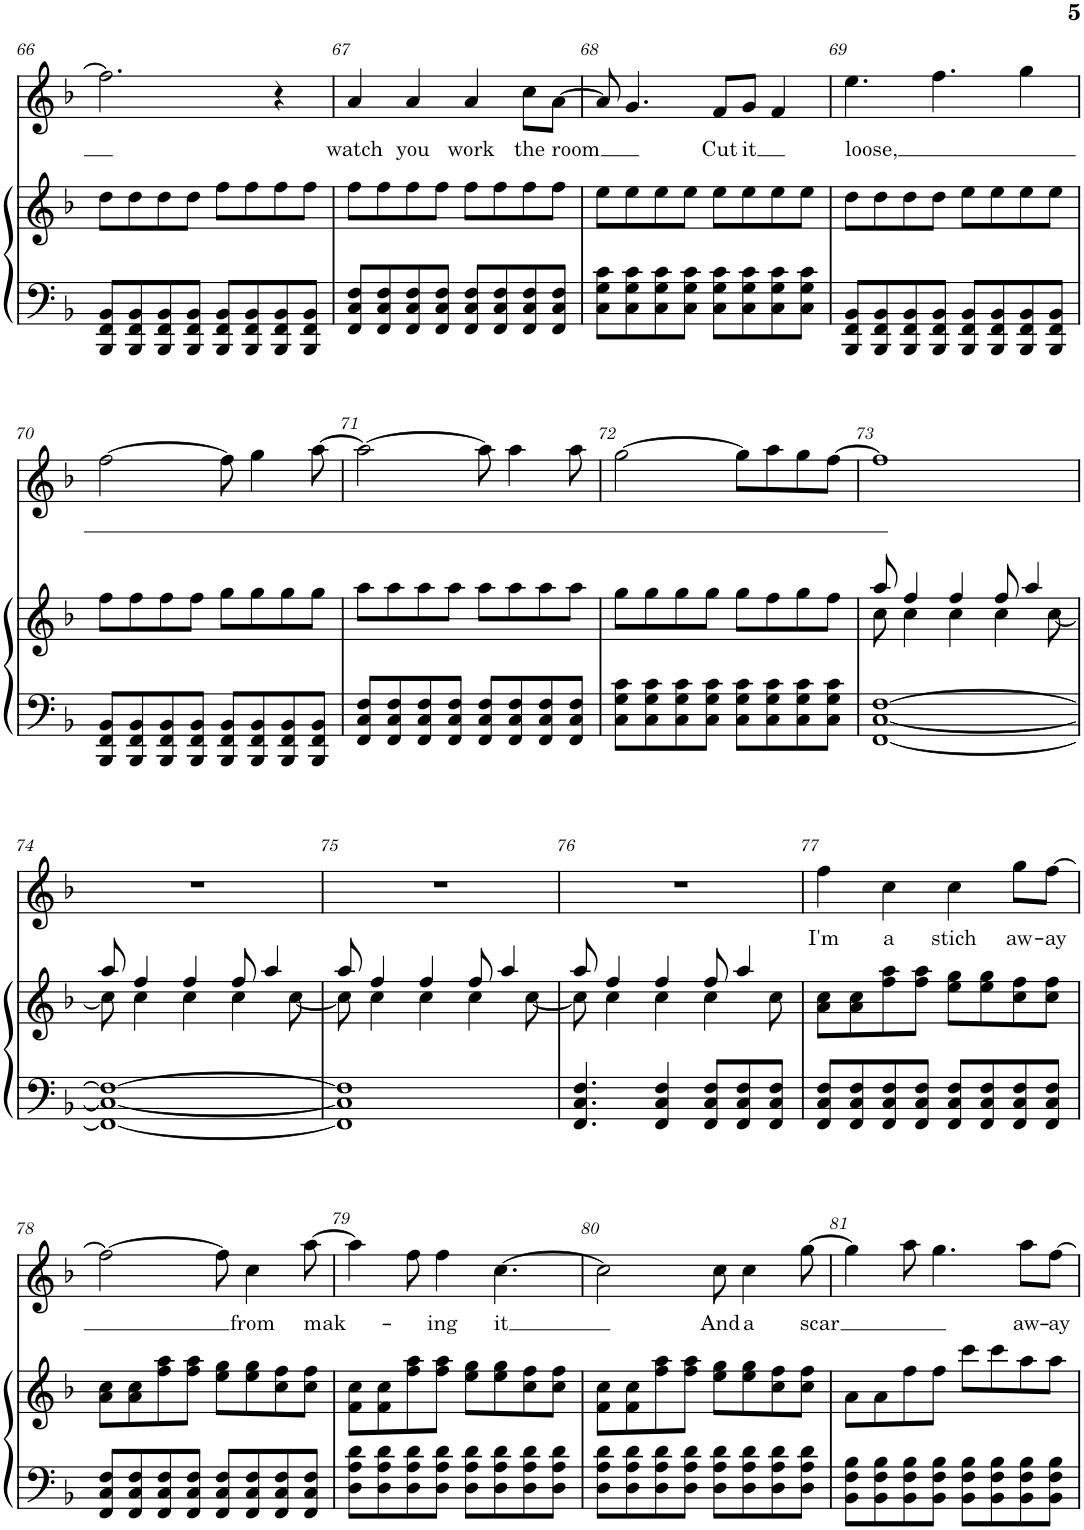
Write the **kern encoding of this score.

**kern	**kern	**kern	**text
*part2	*part2	*part1	*part1
*staff3	*staff2	*staff1	*staff1
*I"Piano	*	*I"Violin	*
*I'Pno	*	*I'Vln	*
!!LO:PB:g=z
*clefF4	*clefG2	*clefG2	*
*k[b-]	*k[b-]	*k[b-]	*
*M4/4	*M4/4	*M4/4	*
=66	=66	=66	=66
8BBB-/ 8FF/ 8BB-/L	8dd\L	2.ff\]	.
8BBB-/ 8FF/ 8BB-/	8dd\	.	.
8BBB-/ 8FF/ 8BB-/	8dd\	.	.
8BBB-/ 8FF/ 8BB-/J	8dd\J	.	.
8BBB-/ 8FF/ 8BB-/L	8ff\L	.	.
8BBB-/ 8FF/ 8BB-/	8ff\	.	.
8BBB-/ 8FF/ 8BB-/	8ff\	4r	.
8BBB-/ 8FF/ 8BB-/J	8ff\J	.	.
=67	=67	=67	=67
!	!	!	!LO:LY:b
8FF/ 8C/ 8F/L	8ff\L	4a/	watch
8FF/ 8C/ 8F/	8ff\	.	.
!	!	!	!LO:LY:b
8FF/ 8C/ 8F/	8ff\	4a/	you
8FF/ 8C/ 8F/J	8ff\J	.	.
!	!	!	!LO:LY:b
8FF/ 8C/ 8F/L	8ff\L	4a/	work
8FF/ 8C/ 8F/	8ff\	.	.
!	!	!	!LO:LY:b
8FF/ 8C/ 8F/	8ff\	8cc\L	the
!	!	!	!LO:LY:b
8FF/ 8C/ 8F/J	8ff\J	[8a\J	room
=68	=68	=68	=68
8C\ 8G\ 8c\L	8ee\L	8a/]	.
8C\ 8G\ 8c\	8ee\	4.g/	.
8C\ 8G\ 8c\	8ee\	.	.
8C\ 8G\ 8c\J	8ee\J	.	.
!	!	!	!LO:LY:b
8C\ 8G\ 8c\L	8ee\L	8f/L	Cut
!	!	!	!LO:LY:b
8C\ 8G\ 8c\	8ee\	8g/J	it
8C\ 8G\ 8c\	8ee\	4f/	.
8C\ 8G\ 8c\J	8ee\J	.	.
=69	=69	=69	=69
!	!	!	!LO:LY:b
8BBB-/ 8FF/ 8BB-/L	8dd\L	4.ee\	loose,
8BBB-/ 8FF/ 8BB-/	8dd\	.	.
8BBB-/ 8FF/ 8BB-/	8dd\	.	.
8BBB-/ 8FF/ 8BB-/J	8dd\J	4.ff\	.
8BBB-/ 8FF/ 8BB-/L	8ee\L	.	.
8BBB-/ 8FF/ 8BB-/	8ee\	.	.
8BBB-/ 8FF/ 8BB-/	8ee\	4gg\	.
8BBB-/ 8FF/ 8BB-/J	8ee\J	.	.
!!LO:LB:g=z
=70	=70	=70	=70
8BBB-/ 8FF/ 8BB-/L	8ff\L	[2ff\	.
8BBB-/ 8FF/ 8BB-/	8ff\	.	.
8BBB-/ 8FF/ 8BB-/	8ff\	.	.
8BBB-/ 8FF/ 8BB-/J	8ff\J	.	.
8BBB-/ 8FF/ 8BB-/L	8gg\L	8ff\]	.
8BBB-/ 8FF/ 8BB-/	8gg\	4gg\	.
8BBB-/ 8FF/ 8BB-/	8gg\	.	.
8BBB-/ 8FF/ 8BB-/J	8gg\J	[8aa\	.
=71	=71	=71	=71
8FF/ 8C/ 8F/L	8aa\L	2aa\_	.
8FF/ 8C/ 8F/	8aa\	.	.
8FF/ 8C/ 8F/	8aa\	.	.
8FF/ 8C/ 8F/J	8aa\J	.	.
8FF/ 8C/ 8F/L	8aa\L	8aa\]	.
8FF/ 8C/ 8F/	8aa\	4aa\	.
8FF/ 8C/ 8F/	8aa\	.	.
8FF/ 8C/ 8F/J	8aa\J	8aa\	.
=72	=72	=72	=72
8C\ 8G\ 8c\L	8gg\L	[2gg\	.
8C\ 8G\ 8c\	8gg\	.	.
8C\ 8G\ 8c\	8gg\	.	.
8C\ 8G\ 8c\J	8gg\J	.	.
8C\ 8G\ 8c\L	8gg\L	8gg\L]	.
8C\ 8G\ 8c\	8ff\	8aa\	.
8C\ 8G\ 8c\	8gg\	8gg\	.
8C\ 8G\ 8c\J	8ff\J	[8ff\J	.
=73	=73	=73	=73
*	*^	*	*
[1FF [1C [1F	8aa/	8cc\	1ff]	.
.	4ff/	4cc\	.	.
.	4ff/	4cc\	.	.
.	8ff/	4cc\	.	.
.	4aa/	.	.	.
.	.	[8cc\	.	.
!!LO:LB:g=z
=74	=74	=74	=74	=74
1FF_ 1C_ 1F_	8aa/	8cc\]	1r	.
.	4ff/	4cc\	.	.
.	4ff/	4cc\	.	.
.	8ff/	4cc\	.	.
.	4aa/	.	.	.
.	.	[8cc\	.	.
=75	=75	=75	=75	=75
1FF] 1C] 1F]	8aa/	8cc\]	1r	.
.	4ff/	4cc\	.	.
.	4ff/	4cc\	.	.
.	8ff/	4cc\	.	.
.	4aa/	.	.	.
.	.	[8cc\	.	.
=76	=76	=76	=76	=76
4.FF/ 4.C/ 4.F/	8aa/	8cc\]	1r	.
.	4ff/	4cc\	.	.
4FF/ 4C/ 4F/	4ff/	4cc\	.	.
8FF/ 8C/ 8F/L	8ff/	4cc\	.	.
8FF/ 8C/ 8F/	4aa/	.	.	.
8FF/ 8C/ 8F/J	.	8cc\	.	.
=77	=77	=77	=77	=77
!	!	!	!	!LO:LY:b
*	*v	*v	*	*
8FF/ 8C/ 8F/L	8a\ 8cc\L	4ff\	I'm
8FF/ 8C/ 8F/	8a\ 8cc\	.	.
!	!	!	!LO:LY:b
8FF/ 8C/ 8F/	8ff\ 8aa\	4cc\	a
8FF/ 8C/ 8F/J	8ff\ 8aa\J	.	.
!	!	!	!LO:LY:b
8FF/ 8C/ 8F/L	8ee\ 8gg\L	4cc\	stich
8FF/ 8C/ 8F/	8ee\ 8gg\	.	.
!	!	!	!LO:LY:b
8FF/ 8C/ 8F/	8cc\ 8ff\	8gg\L	aw-
!	!	!	!LO:LY:b
8FF/ 8C/ 8F/J	8cc\ 8ff\J	[8ff\J	-ay
!!LO:LB:g=z
=78	=78	=78	=78
8FF/ 8C/ 8F/L	8a\ 8cc\L	2ff\_	.
8FF/ 8C/ 8F/	8a\ 8cc\	.	.
8FF/ 8C/ 8F/	8ff\ 8aa\	.	.
8FF/ 8C/ 8F/J	8ff\ 8aa\J	.	.
8FF/ 8C/ 8F/L	8ee\ 8gg\L	8ff\]	.
!	!	!	!LO:LY:b
8FF/ 8C/ 8F/	8ee\ 8gg\	4cc\	from
8FF/ 8C/ 8F/	8cc\ 8ff\	.	.
!	!	!	!LO:LY:b
8FF/ 8C/ 8F/J	8cc\ 8ff\J	[8aa\	mak-
=79	=79	=79	=79
8D\ 8A\ 8d\L	8f\ 8cc\L	4aa\]	.
8D\ 8A\ 8d\	8f\ 8cc\	.	.
8D\ 8A\ 8d\	8ff\ 8aa\	8ff\	.
!	!	!	!LO:LY:b
8D\ 8A\ 8d\J	8ff\ 8aa\J	4ff\	-ing
8D\ 8A\ 8d\L	8ee\ 8gg\L	.	.
!	!	!	!LO:LY:b
8D\ 8A\ 8d\	8ee\ 8gg\	[4.cc\	it
8D\ 8A\ 8d\	8cc\ 8ff\	.	.
8D\ 8A\ 8d\J	8cc\ 8ff\J	.	.
=80	=80	=80	=80
8D\ 8A\ 8d\L	8f\ 8cc\L	2cc\]	.
8D\ 8A\ 8d\	8f\ 8cc\	.	.
8D\ 8A\ 8d\	8ff\ 8aa\	.	.
8D\ 8A\ 8d\J	8ff\ 8aa\J	.	.
!	!	!	!LO:LY:b
8D\ 8A\ 8d\L	8ee\ 8gg\L	8cc\	And
!	!	!	!LO:LY:b
8D\ 8A\ 8d\	8ee\ 8gg\	4cc\	a
8D\ 8A\ 8d\	8cc\ 8ff\	.	.
!	!	!	!LO:LY:b
8D\ 8A\ 8d\J	8cc\ 8ff\J	[8gg\	scar
=81	=81	=81	=81
8BB-\ 8F\ 8B-\L	8a\L	4gg\]	.
8BB-\ 8F\ 8B-\	8a\	.	.
8BB-\ 8F\ 8B-\	8ff\	8aa\	.
8BB-\ 8F\ 8B-\J	8ff\J	4.gg\	.
8BB-\ 8F\ 8B-\L	8ccc\L	.	.
8BB-\ 8F\ 8B-\	8ccc\	.	.
!	!	!	!LO:LY:b
8BB-\ 8F\ 8B-\	8aa\	8aa\L	aw-
!	!	!	!LO:LY:b
8BB-\ 8F\ 8B-\J	8aa\J	[8ff\J	-ay
=	=	=	=
*-	*-	*-	*-
